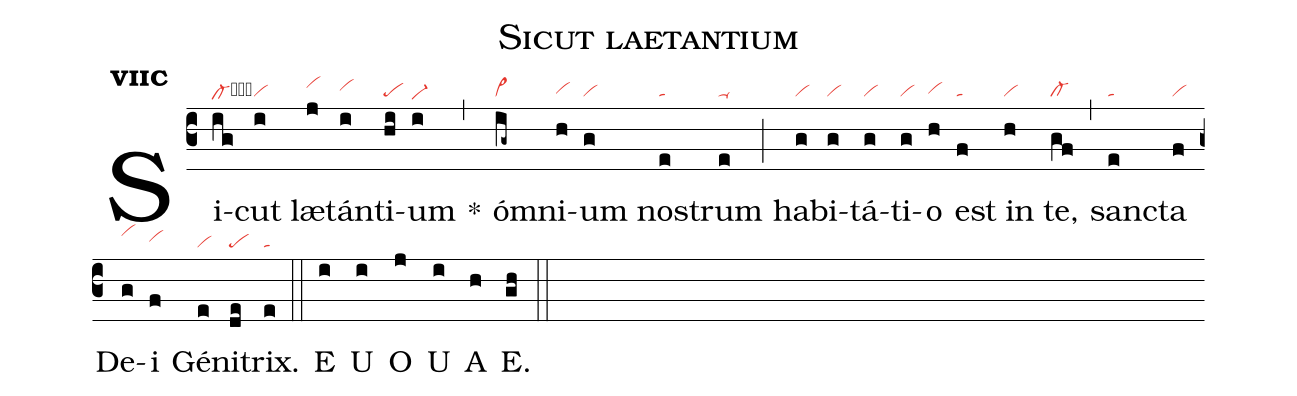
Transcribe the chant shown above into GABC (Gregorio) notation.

name:Sicut laetantium;
office-part:an;
mode:7c;
nabc-lines:1;
%%
initial-style: 1;
name: Sicut laetantium;
mode:7;
office-part: Antiphona;
annotation: Ant.;
annotation:vii c;
nabc-lines:1;
%%
(c3) Si(ig|cl-hed)cut(i|vi) læ(j|vihi)tán(i|vihh)ti(hi|pe)um(i|vi-he) <sp>*</sp>(,) óm(ig~|vi>)ni(h|vihg)um(g|vi) nos(e|ta)trum(e|ta-) (;) ha(g|vi)bi(g|vi)tá(g|vi)ti(g|vi)o(h|vihg) est(f|ta) in(h|vi) te,(gf|cl-) (,) san(e|ta)cta(f|vi) De(g|vihj)i(f|vihh) Gé(e|vi)ni(de|pe)trix.(e|ta) (::)
<eu>E(i) U(i) O(j) U(i) A(h) E.(gh) </eu>(::)
